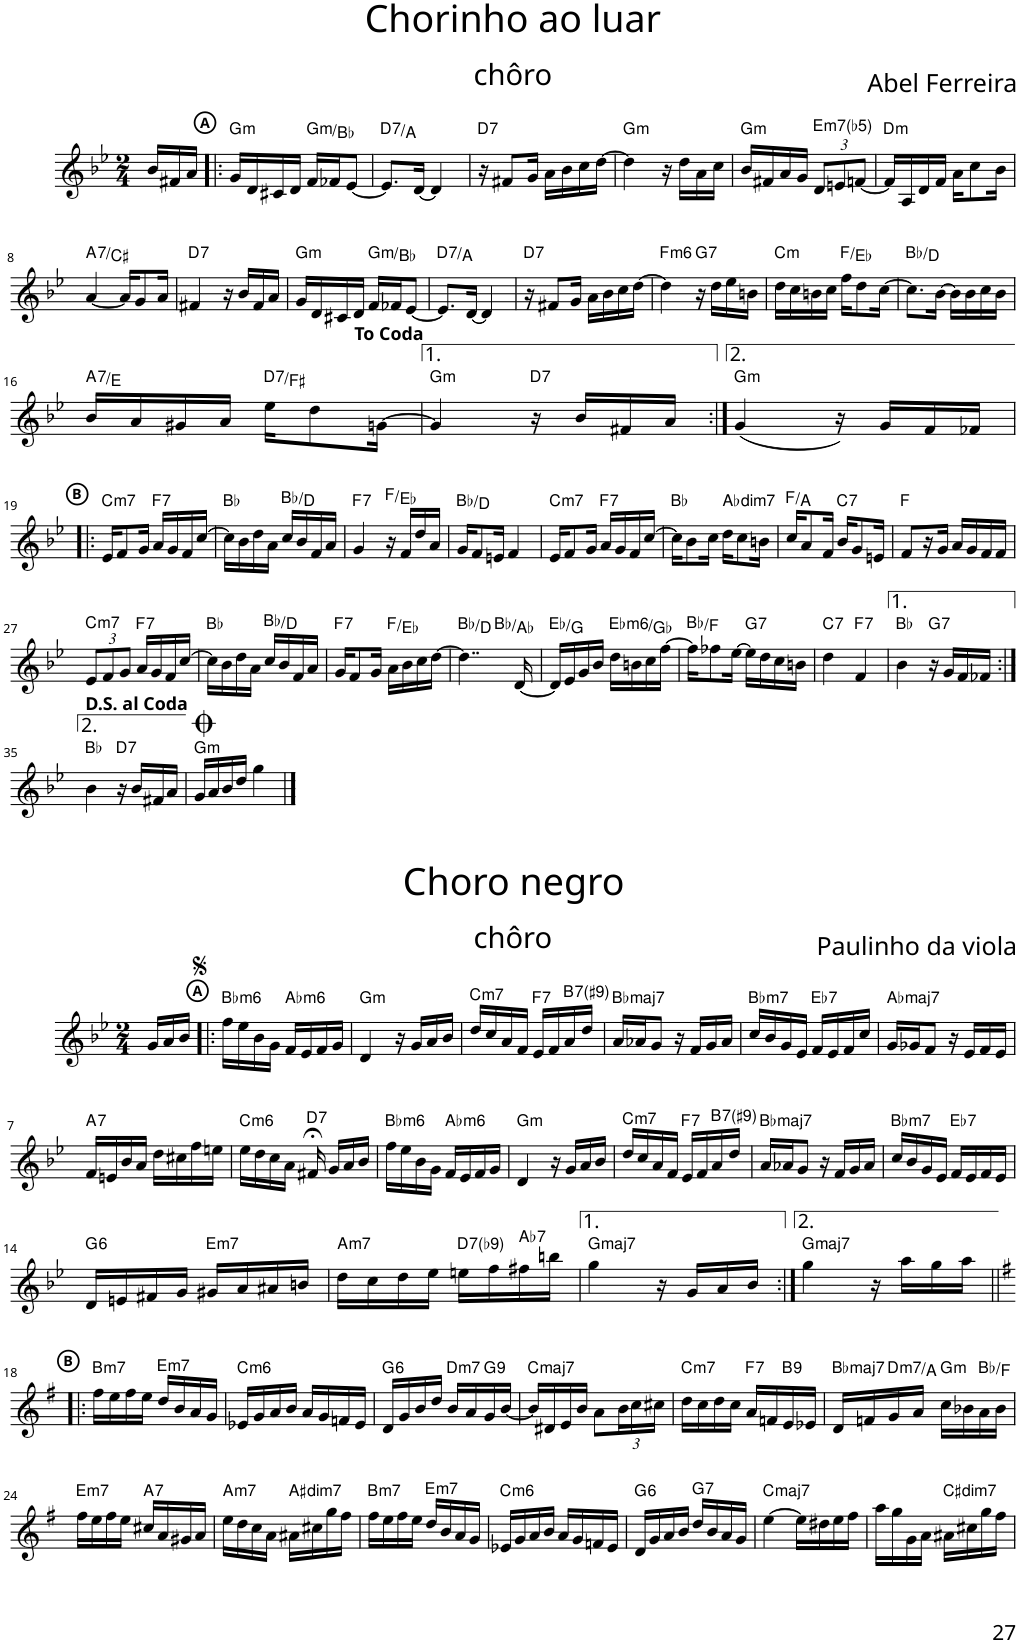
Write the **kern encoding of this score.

**kern	**harte
*part1	*part1
*staff1	*
*I"Piano	*
*I'Pno	*
!!LO:PB:g=z
*stria5	*
*clefG2	*
*k[b-e-]	*
*M2/4	*
=1	=1
16b-/LL	.
16f#X/	.
16a/JJ	.
!!LO:REH:place=s1:a:B:cj:enc=circle:fs=8:t=A
=2!|:	=2!|:
!	!LO:H:kt=m
16g/LL	G:min
16d/	.
16c#X/	.
16d/JJ	.
!	!LO:H:kt=m
16f/LL	G:min/b3
16f-X/J	.
[8e-/J	.
=3	=3
!	!LO:H:kt=7
8.e-/L]	D:7/5
[16d/Jk	.
4d/]	.
=4	=4
!	!LO:H:kt=7
16r	D:7
8f#X/L	.
16g/Jk	.
16a\LL	.
16b-\	.
16cc\	.
[16dd\JJ	.
=5	=5
!	!LO:H:kt=m
4dd\]	G:min
16r	.
16dd\LL	.
16a\	.
16cc\JJ	.
=6	=6
!	!LO:H:kt=m
16b-/LL	G:min
16f#X/	.
16a/	.
16g/JJ	.
*Xbrackettup	*
!	!LO:H:kt=m7(b5)
12d/L	E:hdim7
12en/	.
[12fn/J	.
=7	=7
!	!LO:H:kt=m
16f/LL]	D:min
16A/	.
16d/	.
16f/JJ	.
16a\KL	.
8cc\	.
16b-\Jk	.
!!LO:LB:g=z
=8	=8
!	!LO:H:kt=7
[4a/	A:7/3
16a/KL]	.
8g/	.
16a/Jk	.
=9	=9
!	!LO:H:kt=7
4f#X/	D:7
16r	.
16b-/LL	.
16f#/	.
16a/JJ	.
=10	=10
!	!LO:H:kt=m
16g/LL	G:min
16d/	.
16c#X/	.
16d/JJ	.
!	!LO:H:kt=m
16f/LL	G:min/b3
16f-X/J	.
[8e-/J	.
=11	=11
!	!LO:H:kt=7
8.e-/L]	D:7/5
[16d/Jk	.
4d/]	.
=12	=12
!	!LO:H:kt=7
16r	D:7
8f#X/L	.
16g/Jk	.
16a\LL	.
16b-\	.
16cc\	.
[16dd\JJ	.
=13	=13
!	!LO:H:kt=m6
4dd\]	F:min6
!	!LO:H:kt=7
16r	G:7
16dd\LL	.
16ee-\	.
16bn\JJ	.
=14	=14
!	!LO:H:kt=m
16dd\LL	C:min
16cc\	.
16bn\	.
16cc\JJ	.
16ff\KL	F:maj/b7
8dd\	.
[16cc\Jk	.
=15	=15
8.cc\L]	Bb:maj/3
[16b-\Jk	.
16b-\LL]	.
16b-\	.
16cc\	.
16b-\JJ	.
!!LO:LB:g=z
=16	=16
!	!LO:H:kt=7
16b-/LL	A:7/5
16a/	.
16g#X/	.
16a/JJ	.
!	!LO:H:kt=7
16ee-\KL	D:7/3
8dd\	.
[16gn\Jk	.
=17	=17
!	!LO:H:kt=m
4g/]	G:min
!	!LO:H:kt=7
16r	D:7
16b-/LL	.
16f#X/	.
16a/JJ	.
=18:|!	=18:|!
!	!LO:H:kt=m
(4g/	G:min
16r)	.
16g/LL	.
16f/	.
16f-X/JJ	.
!!LO:LB:g=z
!!LO:REH:place=s1:a:B:cj:enc=circle:fs=8:t=B
=19!|:	=19!|:
!	!LO:H:kt=m7
16e-/KL	C:min7
8f/	.
16g/Jk	.
!	!LO:H:kt=7
16a/LL	F:7
16g/	.
16f/	.
[16cc/JJ	.
=20	=20
16cc\LL]	Bb:maj
16b-\	.
16dd\	.
16a\JJ	.
16cc/LL	Bb:maj/3
16b-/	.
16f/	.
16a/JJ	.
=21	=21
!	!LO:H:kt=7
4g/	F:7
16r	F:maj/b7
16f/LL	.
16dd/	.
16a/JJ	.
=22	=22
16g/KL	Bb:maj/3
8f/	.
16en/Jk	.
4f/	.
=23	=23
!	!LO:H:kt=m7
16e-/KL	C:min7
8f/	.
16g/Jk	.
!	!LO:H:kt=7
16a/LL	F:7
16g/	.
16f/	.
[16cc/JJ	.
=24	=24
16cc\KL]	Bb:maj
8b-\	.
16cc\Jk	.
!	!LO:H:kt=dim7
16dd\KL	Ab:dim7
8cc\	.
16bn\Jk	.
=25	=25
16cc/KL	F:maj/3
8a/	.
16f/Jk	.
!	!LO:H:kt=7
16b-/KL	C:7
8g/	.
16en/Jk	.
=26	=26
8f/L	F:maj
16r	.
16g/JJ	.
16a/LL	.
16g/	.
16f/	.
16f/JJ	.
!!LO:LB:g=z
=27	=27
!	!LO:H:kt=m7
12e-/L	C:min7
12f/	.
12g/J	.
!	!LO:H:kt=7
16a/LL	F:7
16g/	.
16f/	.
[16cc/JJ	.
=28	=28
16cc\LL]	Bb:maj
16b-\	.
16dd\	.
16a\JJ	.
16cc/LL	Bb:maj/3
16b-/	.
16f/	.
16a/JJ	.
=29	=29
!	!LO:H:kt=7
16g/KL	F:7
8f/	.
16g/Jk	.
16a\LL	F:maj/b7
16b-\	.
16cc\	.
[16dd\JJ	.
=30	=30
*^	*
4..dd\]	4ryy	Bb:maj/3
.	4ryy	Bb:maj/b7
[16d/	.	.
*v	*v	*
=31	=31
16d/LL]	Eb:maj/3
16e-/	.
16g/	.
16b-/JJ	.
!	!LO:H:kt=m6
16dd\LL	Eb:min6/b3
16bn\	.
16cc\	.
[16ff\JJ	.
=32	=32
16ff\KL]	Bb:maj/5
8ff-X\	.
[16ee-\Jk	.
!	!LO:H:kt=7
16ee-\LL]	G:7
16dd\	.
16cc\	.
16bn\JJ	.
=33	=33
!	!LO:H:kt=7
4dd\	C:7
!	!LO:H:kt=7
4f/	F:7
=34	=34
4b-\	Bb:maj
!	!LO:H:kt=7
16r	G:7
16g/LL	.
16f/	.
16f-X/JJ	.
!!LO:LB:g=z
=35:|!	=35:|!
4b-\	Bb:maj
!	!LO:H:kt=7
16r	D:7
16b-/LL	.
16f#X/	.
16a/JJ	.
=36	=36
!	!LO:H:kt=m
16g/LL	G:min
16a/	.
16b-/	.
16dd/JJ	.
4gg\	.
!!LO:LB:g=z
==	==
*stria5	*
*k[b-e-]	*
*M2/4	*
16g/LL	.
16a/	.
16b-/JJ	.
!!LO:REH:place=s1:a:B:cj:enc=circle:fs=8:t=A
=1!|:	=1!|:
!	!LO:H:kt=m6
16ff\LL	Bb:min6
16ee-\	.
16b-\	.
16g\JJ	.
!	!LO:H:kt=m6
16f/LL	Ab:min6
16e-/	.
16f/	.
16g/JJ	.
=2	=2
!	!LO:H:kt=m
4d/	G:min
16r	.
16g/LL	.
16a/	.
16b-/JJ	.
=3	=3
!	!LO:H:kt=m7
16dd/LL	C:min7
16cc/	.
16a/	.
16f/JJ	.
!	!LO:H:kt=7
16e-/LL	F:7
16f/	.
!	!LO:H:kt=7
16a/	B:7(#9)
16dd/JJ	.
=4	=4
!	!LO:H:kt=maj7
16a/LL	Bb:maj7
16a-X/J	.
8g/J	.
16r	.
16f/LL	.
16g/	.
16a-/JJ	.
=5	=5
!	!LO:H:kt=m7
16cc/LL	Bb:min7
16b-/	.
16g/	.
16e-/JJ	.
!	!LO:H:kt=7
16f/LL	Eb:7
16e-/	.
16f/	.
16cc/JJ	.
=6	=6
!	!LO:H:kt=maj7
16g/LL	Ab:maj7
16g-X/J	.
8f/J	.
16r	.
16e-/LL	.
16f/	.
16e-/JJ	.
!!LO:LB:g=z
=7	=7
!	!LO:H:kt=7
16f/LL	A:7
16en/	.
16b-/	.
16a/JJ	.
16dd\LL	.
16cc#X\	.
16ff\	.
16een\JJ	.
=8	=8
!	!LO:H:kt=m6
16ee-\LL	C:min6
16dd\	.
16cc\	.
16a\JJ	.
!	!LO:H:kt=7
16f#X;</	D:7
16g/LL	.
16a/	.
16b-/JJ	.
=9	=9
!	!LO:H:kt=m6
16ff\LL	Bb:min6
16ee-\	.
16b-\	.
16g\JJ	.
!	!LO:H:kt=m6
16f/LL	Ab:min6
16e-/	.
16f/	.
16g/JJ	.
=10	=10
!	!LO:H:kt=m
4d/	G:min
16r	.
16g/LL	.
16a/	.
16b-/JJ	.
=11	=11
!	!LO:H:kt=m7
16dd/LL	C:min7
16cc/	.
16a/	.
16f/JJ	.
!	!LO:H:kt=7
16e-/LL	F:7
16f/	.
!	!LO:H:kt=7
16a/	B:7(#9)
16dd/JJ	.
=12	=12
!	!LO:H:kt=maj7
16a/LL	Bb:maj7
16a-X/J	.
8g/J	.
16r	.
16f/LL	.
16g/	.
16a-/JJ	.
=13	=13
!	!LO:H:kt=m7
16cc/LL	Bb:min7
16b-/	.
16g/	.
16e-/JJ	.
!	!LO:H:kt=7
16f/LL	Eb:7
16e-/	.
16f/	.
16e-/JJ	.
!!LO:LB:g=z
=14	=14
!	!LO:H:kt=6
16d/LL	G:maj6
16en/	.
16f#X/	.
16g/JJ	.
!	!LO:H:kt=m7
16g#X/LL	E:min7
16a/	.
16a#X/	.
16bn/JJ	.
=15	=15
!	!LO:H:kt=m7
16dd\LL	A:min7
16cc\	.
16dd\	.
16ee-\JJ	.
!	!LO:H:kt=7
16een\LL	D:7(b9)
16ff\	.
!	!LO:H:kt=7
16ff#X\	Ab:7
16bbn\JJ	.
=16	=16
!	!LO:H:kt=maj7
4gg\	G:maj7
16r	.
16g/LL	.
16a/	.
16b-/JJ	.
=17:|!	=17:|!
!	!LO:H:kt=maj7
4gg\	G:maj7
16r	.
16aa\LL	.
16gg\	.
16aa\JJ	.
!!LO:LB:g=z
!!LO:REH:place=s1:a:B:cj:enc=circle:fs=8:t=B
=18!|:	=18!|:
*k[f#]	*
!	!LO:H:kt=m7
16ff#\LL	B:min7
16ee\	.
16ff#\	.
16ee\JJ	.
!	!LO:H:kt=m7
16dd/LL	E:min7
16b/	.
16a/	.
16g/JJ	.
=19	=19
!	!LO:H:kt=m6
16e-X/LL	C:min6
16g/	.
16a/	.
16b/JJ	.
16a/LL	.
16g/	.
16fn/	.
16e-/JJ	.
=20	=20
!	!LO:H:kt=6
16d/LL	G:maj6
16g/	.
16b/	.
16dd/JJ	.
!	!LO:H:kt=m7
16b/LL	D:min7
16a/	.
!	!LO:H:kt=9
16g/	G:9
[16b/JJ	.
=21	=21
!	!LO:H:kt=maj7
16b/LL]	C:maj7
16d#X/	.
16e/	.
16b/JJ	.
8a\L	.
24b\L	.
24cc\	.
24cc#X\JJ	.
=22	=22
!	!LO:H:kt=m7
16dd\LL	C:min7
16cc\	.
16dd\	.
16cc\JJ	.
!	!LO:H:kt=7
16a/LL	F:7
16fn/	.
!	!LO:H:kt=9
16e/	B:9
16e-X/JJ	.
=23	=23
!	!LO:H:kt=maj7
16d/LL	Bb:maj7
16fn/	.
!	!LO:H:kt=m7
16g/	D:min7/5
16a/JJ	.
!	!LO:H:kt=m
16cc\LL	G:min
16b-X\	.
16a\	Bb:maj/5
16b-\JJ	.
!!LO:LB:g=z
=24	=24
!	!LO:H:kt=m7
16ff#\LL	E:min7
16ee\	.
16ff#\	.
16ee\JJ	.
!	!LO:H:kt=7
16cc#X/LL	A:7
16a/	.
16g#X/	.
16a/JJ	.
=25	=25
!	!LO:H:kt=m7
16ee\LL	A:min7
16dd\	.
16cc\	.
16a\JJ	.
!	!LO:H:kt=dim7
16a#X\LL	A#:dim7
16cc#X\	.
16gg\	.
16ff#\JJ	.
=26	=26
!	!LO:H:kt=m7
16ff#\LL	B:min7
16ee\	.
16ff#\	.
16ee\JJ	.
!	!LO:H:kt=m7
16dd/LL	E:min7
16b/	.
16a/	.
16g/JJ	.
=27	=27
!	!LO:H:kt=m6
16e-X/LL	C:min6
16g/	.
16a/	.
16b/JJ	.
16a/LL	.
16g/	.
16fn/	.
16e-/JJ	.
=28	=28
!	!LO:H:kt=6
16d/LL	G:maj6
16g/	.
16a/	.
16b/JJ	.
!	!LO:H:kt=7
16dd/LL	G:7
16b/	.
16a/	.
16g/JJ	.
=29	=29
!	!LO:H:kt=maj7
[4ee\	C:maj7
16ee\LL]	.
16dd#X\	.
16ee\	.
16ff#\JJ	.
=30	=30
16aa\LL	.
16gg\	.
16g\	.
16a\JJ	.
!	!LO:H:kt=dim7
16a#X\LL	C#:dim7
16cc#X\	.
16gg\	.
16ff#\JJ	.
=	=
*-	*-
